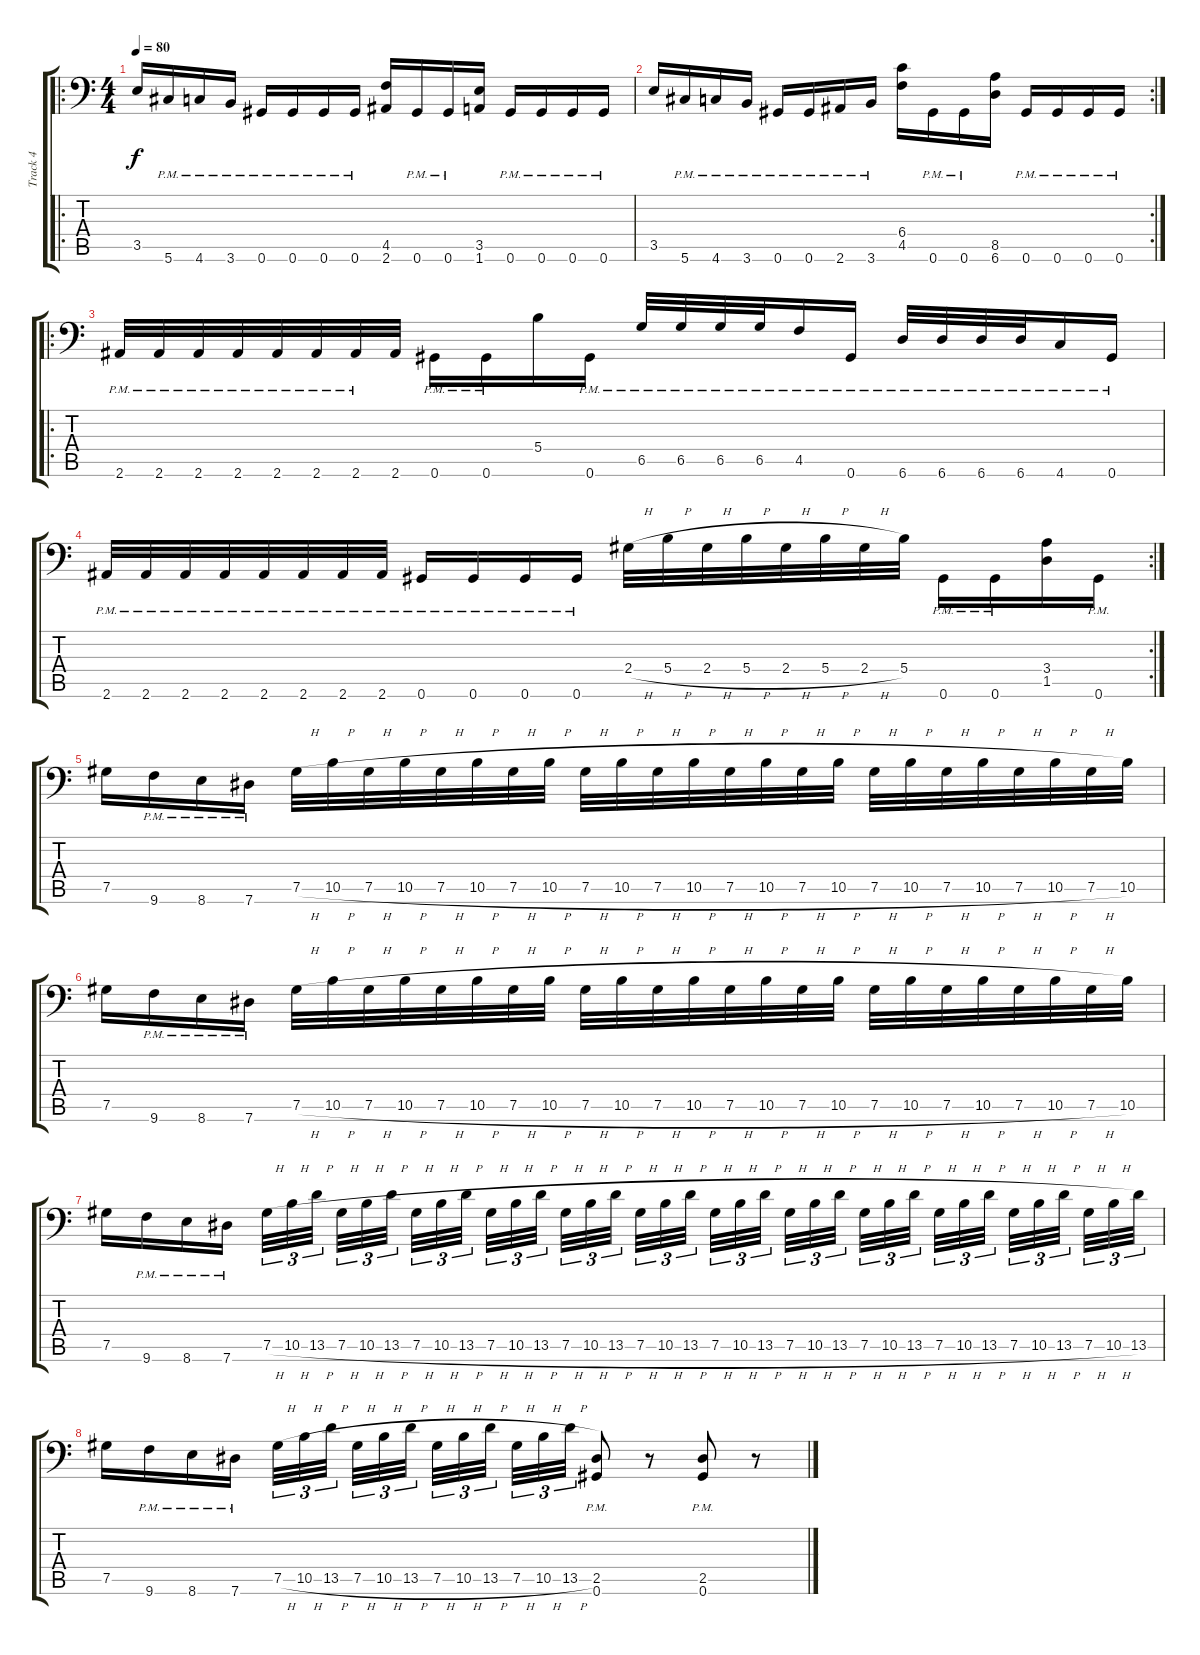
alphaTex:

\track ("Track 4" "Track 4") {instrument distortionguitar}
\staff {score tabs}
\tuning (Ab3 Eb3 B2 Gb2 Db2 Ab1) {hide}
\ro
\ts (4 4)
\tempo 80
\clef f4
\ks c
3.5.16{dy f} 5.6{pm}.16 4.6{pm}.16 3.6{pm}.16 0.6{pm}.16 0.6{pm}.16 0.6{pm}.16 0.6{pm}.16 (4.5 2.6).16 0.6{pm}.16 0.6{pm}.16 (3.5 1.6).16 0.6{pm}.16 0.6{pm}.16 0.6{pm}.16 0.6{pm}.16 |
\rc 2
3.5.16 5.6{pm}.16 4.6{pm}.16 3.6{pm}.16 0.6{pm}.16 0.6{pm}.16 2.6{pm}.16 3.6{pm}.16 (6.4 4.5).16 0.6{pm}.16 0.6{pm}.16 (8.5 6.6).16 0.6{pm}.16 0.6{pm}.16 0.6{pm}.16 0.6{pm}.16 |
\ro
2.6{pm}.32 2.6{pm}.32 2.6{pm}.32 2.6{pm}.32 2.6{pm}.32 2.6{pm}.32 2.6{pm}.32 2.6.32 0.6{pm}.16 0.6{pm}.16 5.4.16 0.6{pm}.16 6.5{pm}.32 6.5{pm}.32 6.5{pm}.32 6.5{pm}.32 4.5{pm}.16 0.6{pm}.16 6.6{pm}.32 6.6{pm}.32 6.6{pm}.32 6.6{pm}.32 4.6{pm}.16 0.6{pm}.16 |
\rc 2
2.6{pm}.32 2.6{pm}.32 2.6{pm}.32 2.6{pm}.32 2.6{pm}.32 2.6{pm}.32 2.6{pm}.32 2.6{pm}.32 0.6{pm}.16 0.6{pm}.16 0.6{pm}.16 0.6{pm}.16 2.4{h}.32 5.4{h}.32 2.4{h}.32 5.4{h}.32 2.4{h}.32 5.4{h}.32 2.4{h}.32 5.4.32 0.6{pm}.16 0.6{pm}.16 (3.4 1.5).16 0.6{pm}.16 |
7.5.16 9.6{pm}.16 8.6{pm}.16 7.6{pm}.16 7.5{h}.32 10.5{h}.32 7.5{h}.32 10.5{h}.32 7.5{h}.32 10.5{h}.32 7.5{h}.32 10.5{h}.32 7.5{h}.32 10.5{h}.32 7.5{h}.32 10.5{h}.32 7.5{h}.32 10.5{h}.32 7.5{h}.32 10.5{h}.32 7.5{h}.32 10.5{h}.32 7.5{h}.32 10.5{h}.32 7.5{h}.32 10.5{h}.32 7.5{h}.32 10.5.32 |
7.5.16 9.6{pm}.16 8.6{pm}.16 7.6{pm}.16 7.5{h}.32 10.5{h}.32 7.5{h}.32 10.5{h}.32 7.5{h}.32 10.5{h}.32 7.5{h}.32 10.5{h}.32 7.5{h}.32 10.5{h}.32 7.5{h}.32 10.5{h}.32 7.5{h}.32 10.5{h}.32 7.5{h}.32 10.5{h}.32 7.5{h}.32 10.5{h}.32 7.5{h}.32 10.5{h}.32 7.5{h}.32 10.5{h}.32 7.5{h}.32 10.5.32 |
7.5.16 9.6{pm}.16 8.6{pm}.16 7.6{pm}.16 7.5{h}.32{tu (3 2)} 10.5{h}.32{tu (3 2)} 13.5{h}.32{tu (3 2) beam splitsecondary} 7.5{h}.32{tu (3 2)} 10.5{h}.32{tu (3 2)} 13.5{h}.32{tu (3 2) beam splitsecondary} 7.5{h}.32{tu (3 2)} 10.5{h}.32{tu (3 2)} 13.5{h}.32{tu (3 2) beam splitsecondary} 7.5{h}.32{tu (3 2)} 10.5{h}.32{tu (3 2)} 13.5{h}.32{tu (3 2)} 7.5{h}.32{tu (3 2)} 10.5{h}.32{tu (3 2)} 13.5{h}.32{tu (3 2) beam splitsecondary} 7.5{h}.32{tu (3 2)} 10.5{h}.32{tu (3 2)} 13.5{h}.32{tu (3 2) beam splitsecondary} 7.5{h}.32{tu (3 2)} 10.5{h}.32{tu (3 2)} 13.5{h}.32{tu (3 2) beam splitsecondary} 7.5{h}.32{tu (3 2)} 10.5{h}.32{tu (3 2)} 13.5{h}.32{tu (3 2)} 7.5{h}.32{tu (3 2)} 10.5{h}.32{tu (3 2)} 13.5{h}.32{tu (3 2) beam splitsecondary} 7.5{h}.32{tu (3 2)} 10.5{h}.32{tu (3 2)} 13.5{h}.32{tu (3 2) beam splitsecondary} 7.5{h}.32{tu (3 2)} 10.5{h}.32{tu (3 2)} 13.5{h}.32{tu (3 2) beam splitsecondary} 7.5{h}.32{tu (3 2)} 10.5{h}.32{tu (3 2)} 13.5.32{tu (3 2)} |
7.5.16 9.6{pm}.16 8.6{pm}.16 7.6{pm}.16 7.5{h}.32{tu (3 2)} 10.5{h}.32{tu (3 2)} 13.5{h}.32{tu (3 2) beam splitsecondary} 7.5{h}.32{tu (3 2)} 10.5{h}.32{tu (3 2)} 13.5{h}.32{tu (3 2) beam splitsecondary} 7.5{h}.32{tu (3 2)} 10.5{h}.32{tu (3 2)} 13.5{h}.32{tu (3 2) beam splitsecondary} 7.5{h}.32{tu (3 2)} 10.5{h}.32{tu (3 2)} 13.5{h}.32{tu (3 2)} (2.5{pm} 0.6{pm}).8 r.8 (2.5{pm} 0.6{pm}).8 r.8
